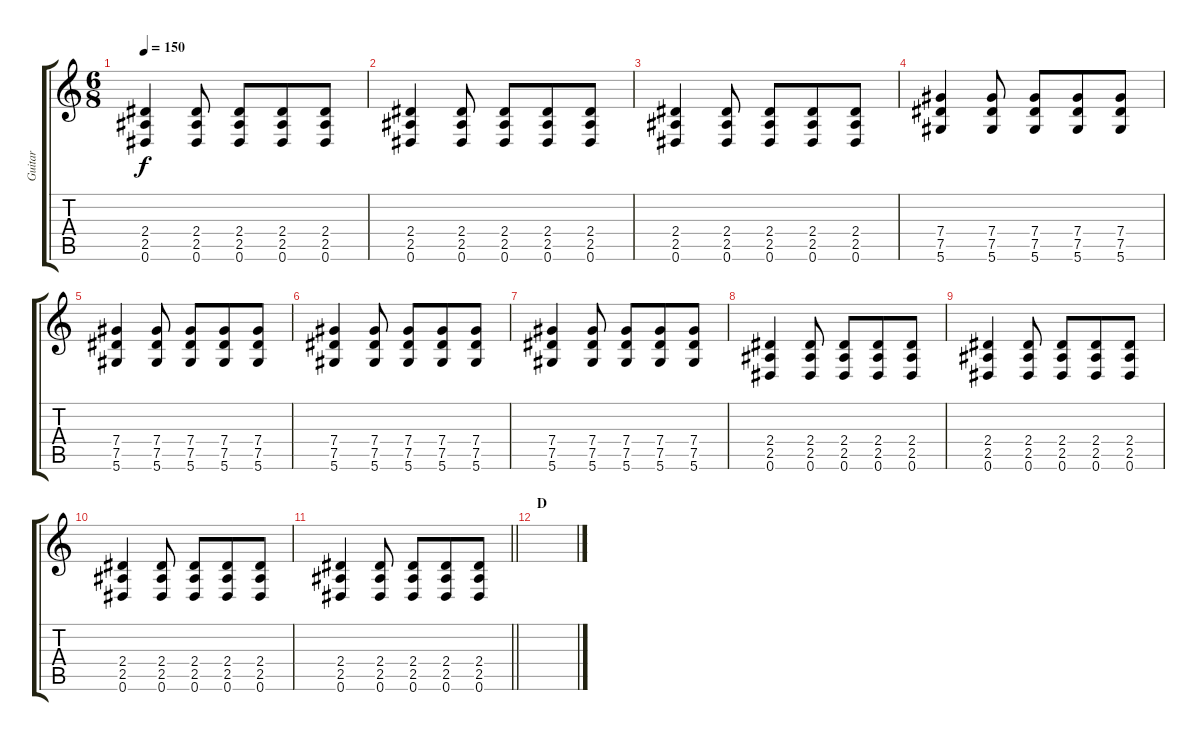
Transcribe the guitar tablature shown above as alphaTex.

\track ("Guitar" "Guitar") {instrument distortionguitar}
\staff {score tabs}
\tuning (Eb4 Bb3 Gb3 Db3 Ab2 Eb2) {hide}
\ts (6 8)
\tempo 150
\clef g2
\ks c
(2.4 2.5 0.6).4{dy f} (2.4 2.5 0.6).8 (2.4 2.5 0.6).8 (2.4 2.5 0.6).8 (2.4 2.5 0.6).8 |
(2.4 2.5 0.6).4 (2.4 2.5 0.6).8 (2.4 2.5 0.6).8 (2.4 2.5 0.6).8 (2.4 2.5 0.6).8 |
(2.4 2.5 0.6).4 (2.4 2.5 0.6).8 (2.4 2.5 0.6).8 (2.4 2.5 0.6).8 (2.4 2.5 0.6).8 |
(7.4 7.5 5.6).4 (7.4 7.5 5.6).8 (7.4 7.5 5.6).8 (7.4 7.5 5.6).8 (7.4 7.5 5.6).8 |
(7.4 7.5 5.6).4 (7.4 7.5 5.6).8 (7.4 7.5 5.6).8 (7.4 7.5 5.6).8 (7.4 7.5 5.6).8 |
(7.4 7.5 5.6).4 (7.4 7.5 5.6).8 (7.4 7.5 5.6).8 (7.4 7.5 5.6).8 (7.4 7.5 5.6).8 |
(7.4 7.5 5.6).4 (7.4 7.5 5.6).8 (7.4 7.5 5.6).8 (7.4 7.5 5.6).8 (7.4 7.5 5.6).8 |
(2.4 2.5 0.6).4 (2.4 2.5 0.6).8 (2.4 2.5 0.6).8 (2.4 2.5 0.6).8 (2.4 2.5 0.6).8 |
(2.4 2.5 0.6).4 (2.4 2.5 0.6).8 (2.4 2.5 0.6).8 (2.4 2.5 0.6).8 (2.4 2.5 0.6).8 |
(2.4 2.5 0.6).4 (2.4 2.5 0.6).8 (2.4 2.5 0.6).8 (2.4 2.5 0.6).8 (2.4 2.5 0.6).8 |
\barLineRight lightlight
(2.4 2.5 0.6).4 (2.4 2.5 0.6).8 (2.4 2.5 0.6).8 (2.4 2.5 0.6).8 (2.4 2.5 0.6).8 |
\section ("" "D")
